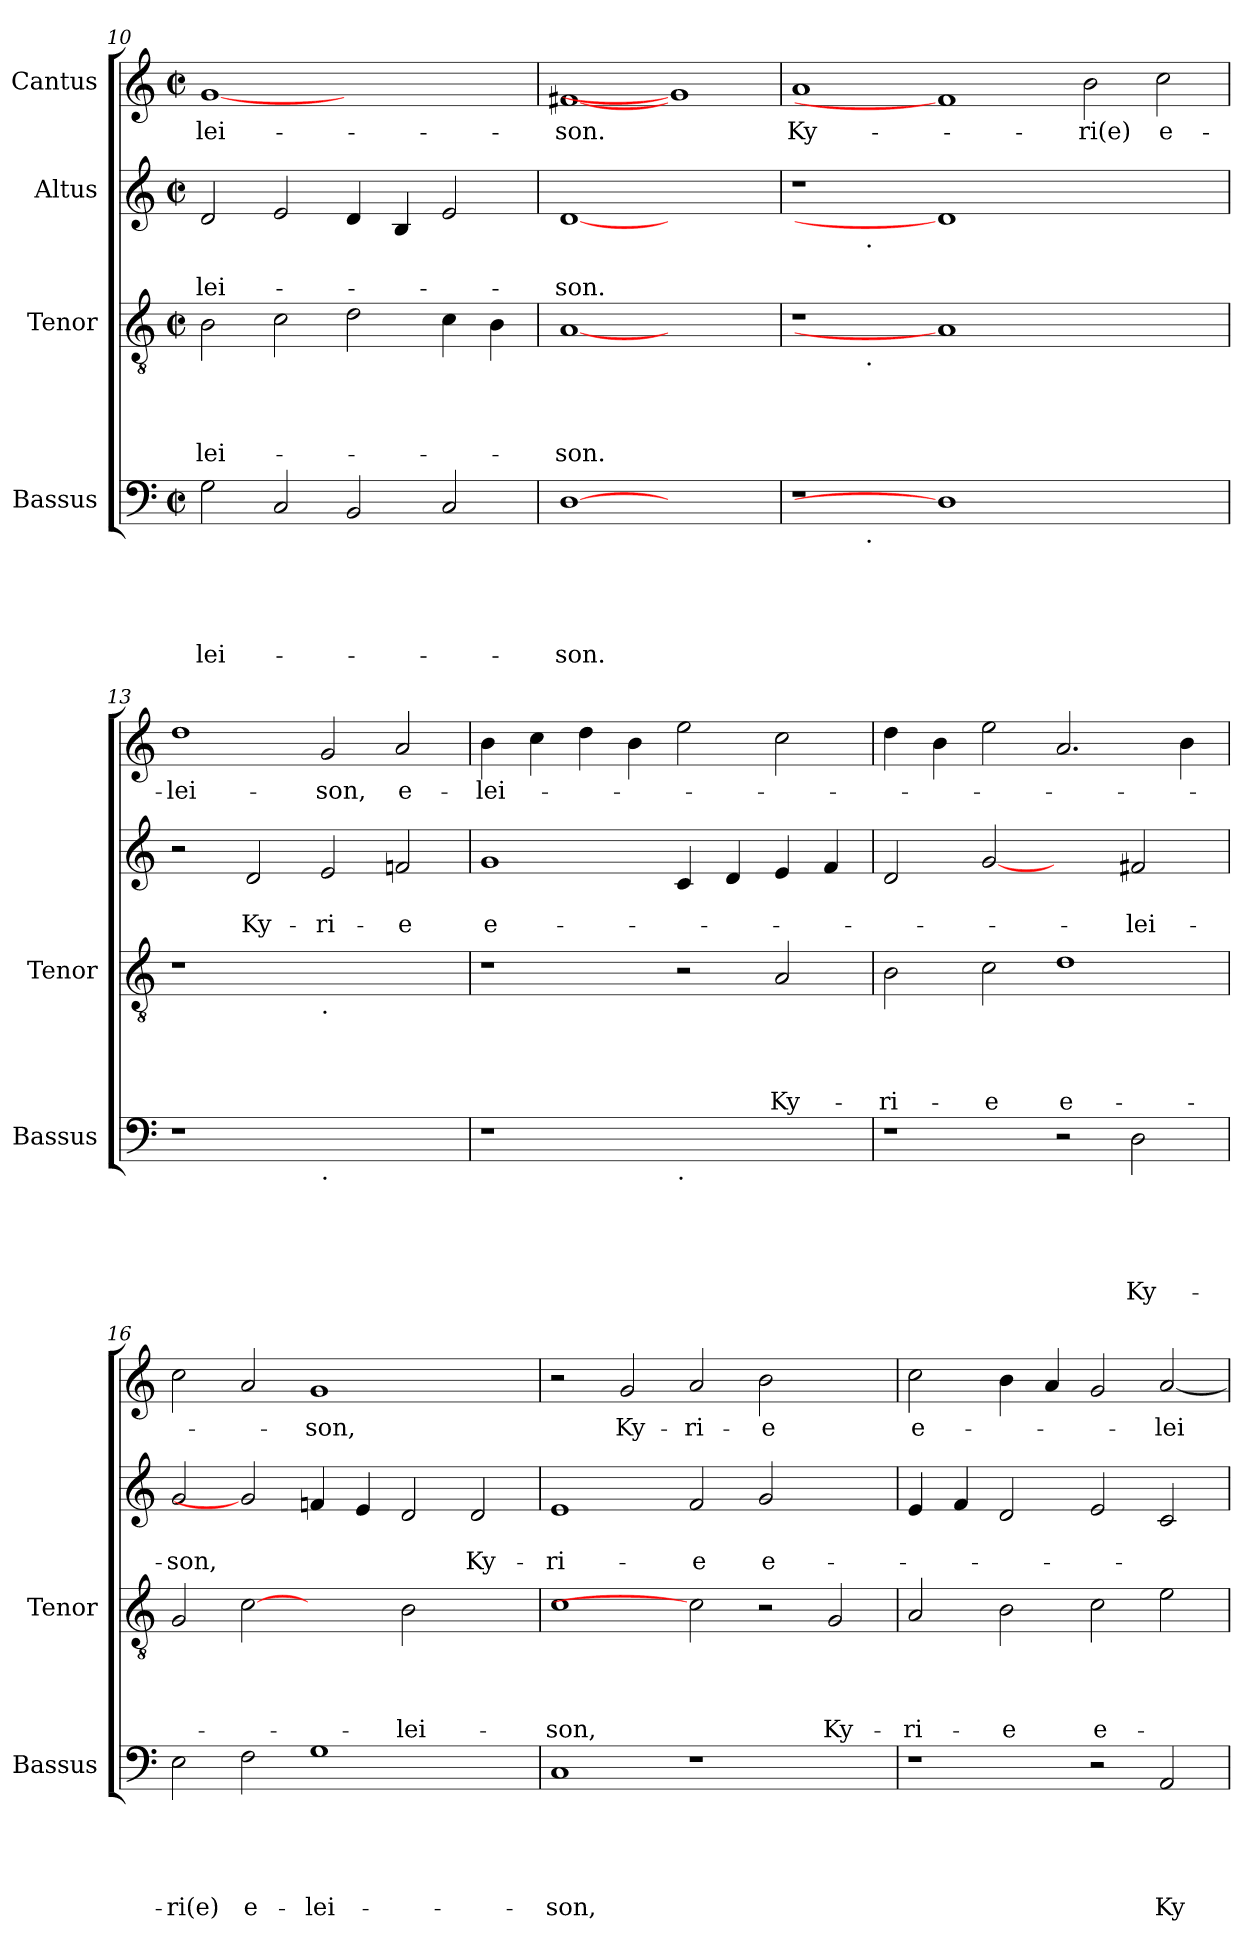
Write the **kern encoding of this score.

**kern	**text	**text	**text	**text	**text	**kern	**text	**text	**text	**text	**kern	**text	**text	**kern	**text
*part4	*part4	*part4	*part4	*part4	*part4	*part3	*part3	*part3	*part3	*part3	*part2	*part2	*part2	*part1	*part1
*staff4	*staff4	*staff4	*staff4	*staff4	*staff4	*staff3	*staff3	*staff3	*staff3	*staff3	*staff2	*staff2	*staff2	*staff1	*staff1
*I"Bassus	*	*	*	*	*	*I"Tenor	*	*	*	*	*I"Altus	*	*	*I"Cantus	*
*I'Bassus	*	*	*	*	*	*I'Tenor	*	*	*	*	*	*	*	*	*
*clefF4	*	*	*	*	*	*clefGv2	*	*	*	*	*clefG2	*	*	*clefG2	*
*k[]	*	*	*	*	*	*k[]	*	*	*	*	*k[]	*	*	*k[]	*
*C:	*	*	*	*	*	*C:	*	*	*	*	*C:	*	*	*C:	*
*M2/2	*	*	*	*	*	*M2/2	*	*	*	*	*M2/2	*	*	*M2/2	*
*met(c|)	*	*	*	*	*	*met(c|)	*	*	*	*	*met(c|)	*	*	*met(c|)	*
=10	=10	=10	=10	=10	=10	=10	=10	=10	=10	=10	=10	=10	=10	=10	=10
!	!	!	!	!	!LO:LY:b	!	!	!	!	!LO:LY:b	!	!	!LO:LY:b	!	!LO:LY:b
2G\	.	.	.	.	-lei-	2B\	.	.	.	-lei-	2d/	.	-lei-	[1g	-lei-
2C/	.	.	.	.	.	2c\	.	.	.	.	2e/	.	.	.	.
2BB/	.	.	.	.	.	2d\	.	.	.	.	4d/	.	.	1ryy	.
.	.	.	.	.	.	.	.	.	.	.	4B/	.	.	.	.
2C/	.	.	.	.	.	4c\	.	.	.	.	2e/	.	.	.	.
.	.	.	.	.	.	4B\	.	.	.	.	.	.	.	.	.
=11	=11	=11	=11	=11	=11	=11	=11	=11	=11	=11	=11	=11	=11	=11	=11
!	!	!	!	!	!LO:LY:b	!	!	!	!	!LO:LY:b	!	!	!LO:LY:b	!	!LO:LY:b
[1D	.	.	.	.	-son.	[1A	.	.	.	-son.	[1d	.	-son.	[1f#X	-son.
1ryy	.	.	.	.	.	1ryy	.	.	.	.	1ryy	.	.	1g]	.
!!LO:PB:g=z
=12	=12	=12	=12	=12	=12	=12	=12	=12	=12	=12	=12	=12	=12	=12	=12
!	!	!	!	!	!	!	!	!	!	!	!	!	!	!	!LO:LY:b
*^	*	*	*	*	*	*^	*	*	*	*	*^	*	*	*	*
1r	2ryy	.	.	.	.	.	1r	2ryy	.	.	.	.	1r	2ryy	.	.	1a	Ky-
!	!	!	!	!	!	!	!	!	!	!	!	!	!	!LO:TX:b:t=.	!	!	!	!
!	!	!	!	!	!	!	!	!LO:TX:b:t=.	!	!	!	!	!	!	!	!	!	!
!	!LO:TX:b:t=.	!	!	!	!	!	!	!	!	!	!	!	!	!	!	!	!	!
.	1ryy	.	.	.	.	.	.	1ryy	.	.	.	.	.	1ryy	.	.	.	.
1D]	.	.	.	.	.	.	1A]	.	.	.	.	.	1d]	.	.	.	1f#]	.
.	1.ryy	.	.	.	.	.	.	1.ryy	.	.	.	.	.	1.ryy	.	.	.	.
!	!	!	!	!	!	!	!	!	!	!	!	!	!	!	!	!	!	!LO:LY:b
1ryy	.	.	.	.	.	.	1ryy	.	.	.	.	.	1ryy	.	.	.	2b\	-ri(e)
!	!	!	!	!	!	!	!	!	!	!	!	!	!	!	!	!	!	!LO:LY:b
.	.	.	.	.	.	.	.	.	.	.	.	.	.	.	.	.	2cc\	e-
=13	=13	=13	=13	=13	=13	=13	=13	=13	=13	=13	=13	=13	=13	=13	=13	=13	=13	=13
!	!	!	!	!	!	!	!	!	!	!	!	!	!	!	!	!	!	!LO:LY:b
*v	*v	*	*	*	*	*	*	*	*	*	*	*	*v	*v	*	*	*	*
*	*	*	*	*	*	*v	*v	*	*	*	*	*	*	*	*	*
1r	.	.	.	.	.	1r	.	.	.	.	2r	.	.	1dd	-lei-
!	!	!	!	!	!	!	!	!	!	!	!	!	!LO:LY:b	!	!
.	.	.	.	.	.	.	.	.	.	.	2d/	.	Ky-	.	.
!	!	!	!	!	!	!LO:TX:b:t=.	!	!	!	!	!	!	!	!	!
!LO:TX:b:t=.	!	!	!	!	!	!	!	!	!	!	!	!	!	!	!
!	!	!	!	!	!	!	!	!	!	!	!	!	!LO:LY:b	!	!LO:LY:b
1ryy	.	.	.	.	.	1ryy	.	.	.	.	2e/	.	-ri-	2g/	-son,
!	!	!	!	!	!	!	!	!	!	!	!	!	!LO:LY:b	!	!LO:LY:b
.	.	.	.	.	.	.	.	.	.	.	2fn/	.	-e	2a/	e-
=14	=14	=14	=14	=14	=14	=14	=14	=14	=14	=14	=14	=14	=14	=14	=14
!	!	!	!	!	!	!	!	!	!	!	!	!	!LO:LY:b:rj	!	!LO:LY:b
1r	.	.	.	.	.	1r	.	.	.	.	1g	.	e-	4b\	-lei-
.	.	.	.	.	.	.	.	.	.	.	.	.	.	4cc\	.
.	.	.	.	.	.	.	.	.	.	.	.	.	.	4dd\	.
.	.	.	.	.	.	.	.	.	.	.	.	.	.	4b\	.
!LO:TX:b:t=.	!	!	!	!	!	!	!	!	!	!	!	!	!	!	!
1ryy	.	.	.	.	.	2r	.	.	.	.	4c/	.	.	2ee\	.
.	.	.	.	.	.	.	.	.	.	.	4d/	.	.	.	.
!	!	!	!	!	!	!	!	!	!	!LO:LY:b	!	!	!	!	!
.	.	.	.	.	.	2A/	.	.	.	Ky-	4e/	.	.	2cc\	.
.	.	.	.	.	.	.	.	.	.	.	4f/	.	.	.	.
=15	=15	=15	=15	=15	=15	=15	=15	=15	=15	=15	=15	=15	=15	=15	=15
!	!	!	!	!	!	!	!	!	!	!LO:LY:b	!	!	!	!	!
1r	.	.	.	.	.	2B\	.	.	.	-ri-	2d/	.	.	4dd\	.
.	.	.	.	.	.	.	.	.	.	.	.	.	.	4b\	.
!	!	!	!	!	!	!	!	!	!	!LO:LY:b	!	!	!	!	!
.	.	.	.	.	.	2c\	.	.	.	-e	[2g	.	.	2ee\	.
!	!	!	!	!	!	!	!	!	!	!LO:LY:b:rj	!	!	!	!	!
2r	.	.	.	.	.	1d	.	.	.	e-	2ryy	.	.	2.a/	.
!	!	!	!	!	!LO:LY:b	!	!	!	!	!	!	!	!LO:LY:b	!	!
2D\	.	.	.	.	Ky-	.	.	.	.	.	2f#X/	.	-lei-	.	.
.	.	.	.	.	.	.	.	.	.	.	.	.	.	4b\	.
=16	=16	=16	=16	=16	=16	=16	=16	=16	=16	=16	=16	=16	=16	=16	=16
!	!	!	!	!	!LO:LY:b	!	!	!	!	!	!	!	!LO:LY:b	!	!
2E\	.	.	.	.	-ri(e)	2G/	.	.	.	.	2g/	.	-son,	2cc\	.
!	!	!	!	!	!LO:LY:b	!	!	!	!	!	!	!	!	!	!
2F\	.	.	.	.	e-	[2c	.	.	.	.	2g]	.	.	2a/	.
!	!	!	!	!	!LO:LY:b	!	!	!	!	!	!	!	!	!	!LO:LY:b
1G	.	.	.	.	-lei-	2ryy	.	.	.	.	4fn/	.	.	1g	-son,
.	.	.	.	.	.	.	.	.	.	.	4e/	.	.	.	.
!	!	!	!	!	!	!	!	!	!	!LO:LY:b	!	!	!	!	!
.	.	.	.	.	.	2B\	.	.	.	-lei-	2d/	.	.	.	.
!	!	!	!	!	!	!	!	!	!	!	!	!	!LO:LY:b	!	!
2ryy	.	.	.	.	.	2ryy	.	.	.	.	2d/	.	Ky-	2ryy	.
!!LO:LB:g=z
=17	=17	=17	=17	=17	=17	=17	=17	=17	=17	=17	=17	=17	=17	=17	=17
!	!	!	!	!	!LO:LY:b	!	!	!	!	!LO:LY:b	!	!	!LO:LY:b:rj	!	!
1C	.	.	.	.	-son,	1c	.	.	.	-son,	1e	.	-ri-	2r	.
!	!	!	!	!	!	!	!	!	!	!	!	!	!	!	!LO:LY:b
.	.	.	.	.	.	.	.	.	.	.	.	.	.	2g/	Ky-
!	!	!	!	!	!	!	!	!	!	!	!	!	!LO:LY:b	!	!LO:LY:b
1r	.	.	.	.	.	2c]	.	.	.	.	2f/	.	-e	2a/	-ri-
!	!	!	!	!	!	!	!	!	!	!	!	!	!LO:LY:b:rj	!	!LO:LY:b
.	.	.	.	.	.	2r	.	.	.	.	2g/	.	e-	2b\	-e
!	!	!	!	!	!	!	!	!	!	!LO:LY:b	!	!	!	!	!
2ryy	.	.	.	.	.	2G/	.	.	.	Ky-	2ryy	.	.	2ryy	.
=18	=18	=18	=18	=18	=18	=18	=18	=18	=18	=18	=18	=18	=18	=18	=18
!	!	!	!	!	!	!	!	!	!	!LO:LY:b	!	!	!	!	!LO:LY:b
1r	.	.	.	.	.	2A/	.	.	.	-ri-	4e/	.	.	2cc\	e-
.	.	.	.	.	.	.	.	.	.	.	4f/	.	.	.	.
!	!	!	!	!	!	!	!	!	!	!LO:LY:b	!	!	!	!	!
.	.	.	.	.	.	2B\	.	.	.	-e	2d/	.	.	4b\	.
.	.	.	.	.	.	.	.	.	.	.	.	.	.	4a/	.
!	!	!	!	!	!	!	!	!	!	!LO:LY:b:rj	!	!	!	!	!
2r	.	.	.	.	.	2c\	.	.	.	e-	2e/	.	.	2g/	.
!	!	!	!	!	!LO:LY:b	!	!	!	!	!	!	!	!	!	!LO:LY:b
2AA/	.	.	.	.	Ky-	2e\	.	.	.	.	2c/	.	.	[<2a/	-lei-
=	=	=	=	=	=	=	=	=	=	=	=	=	=	=	=
*-	*-	*-	*-	*-	*-	*-	*-	*-	*-	*-	*-	*-	*-	*-	*-
